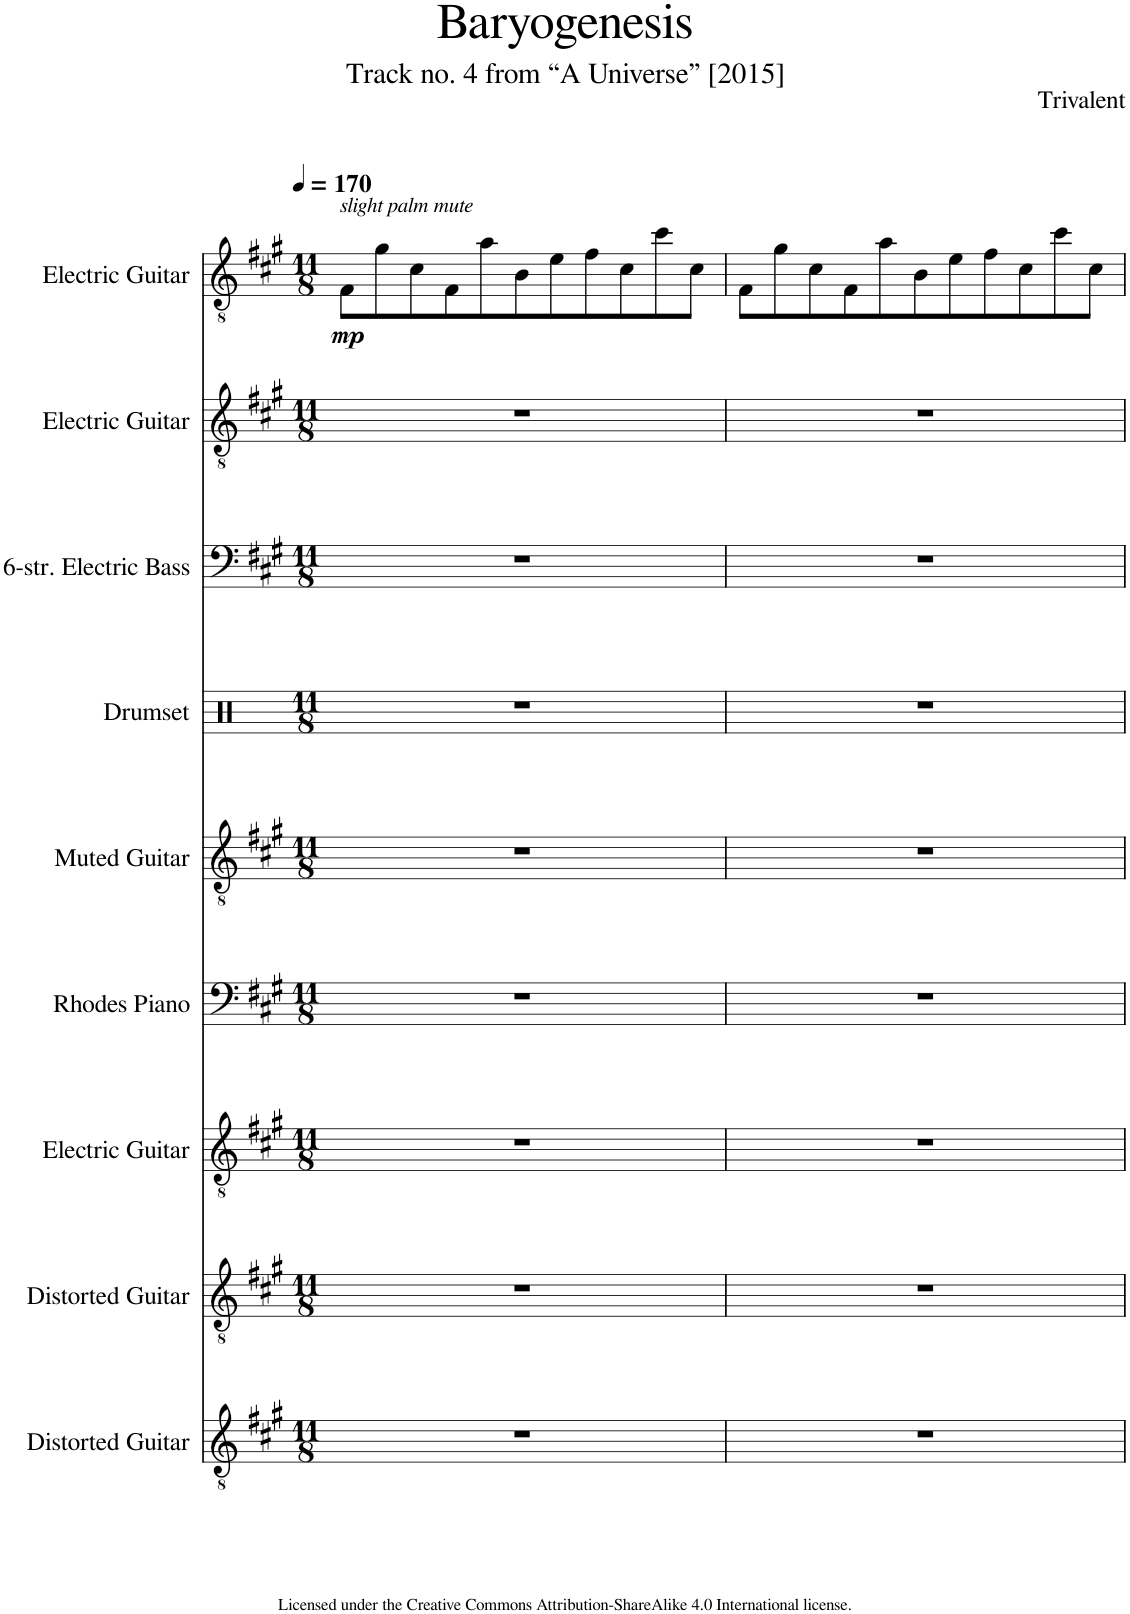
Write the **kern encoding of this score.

**kern	**kern	**kern	**kern	**kern	**kern	**kern	**kern	**kern	**dynam
*part9	*part8	*part7	*part6	*part5	*part4	*part3	*part2	*part1	*part1
*staff9	*staff8	*staff7	*staff6	*staff5	*staff4	*staff3	*staff2	*staff1	*staff1
*I"Distorted Guitar	*I"Distorted Guitar	*I"Electric Guitar	*I"Rhodes Piano	*I"Muted Guitar	*I"Drumset	*I"6-str. Electric Bass	*I"Electric Guitar	*I"Electric Guitar	*
*I'Dist. Guit.	*I'Dist. Guit.	*I'El. Guit.	*I'Rhodes	*I'Mute Guit.	*I'D. Set	*I'El. B.	*I'El. Guit.	*I'El. Guit.	*
*clefGv2	*clefGv2	*clefGv2	*clefF4	*clefGv2	*clefX	*clefF4	*clefGv2	*clefGv2	*
*	*	*	*	*	*	*Trd7c12	*	*	*
*k[f#c#g#]	*k[f#c#g#]	*k[f#c#g#]	*k[f#c#g#]	*k[f#c#g#]	*k[]	*k[f#c#g#]	*k[f#c#g#]	*k[f#c#g#]	*
*M11/8	*M11/8	*M11/8	*M11/8	*M11/8	*M11/8	*M11/8	*M11/8	*M11/8	*
*MM170	*MM170	*MM170	*MM170	*MM170	*MM170	*MM170	*MM170	*MM170	*
=1	=1	=1	=1	=1	=1	=1	=1	=1	=1
!	!	!	!	!	!	!	!	!LO:TX:a:i:t=slight palm mute	!
!	!	!	!	!	!	!	!	!	!LO:DY:b
8%11r	8%11r	8%11r	8%11r	8%11r	8%11r	8%11r	8%11r	8F#\L	mp
.	.	.	.	.	.	.	.	8g#\	.
.	.	.	.	.	.	.	.	8c#\	.
.	.	.	.	.	.	.	.	8F#\	.
.	.	.	.	.	.	.	.	8a\	.
.	.	.	.	.	.	.	.	8B\	.
.	.	.	.	.	.	.	.	8e\	.
.	.	.	.	.	.	.	.	8f#\	.
.	.	.	.	.	.	.	.	8c#\	.
.	.	.	.	.	.	.	.	8cc#\	.
.	.	.	.	.	.	.	.	8c#\J	.
=2	=2	=2	=2	=2	=2	=2	=2	=2	=2
8%11r	8%11r	8%11r	8%11r	8%11r	8%11r	8%11r	8%11r	8F#\L	.
.	.	.	.	.	.	.	.	8g#\	.
.	.	.	.	.	.	.	.	8c#\	.
.	.	.	.	.	.	.	.	8F#\	.
.	.	.	.	.	.	.	.	8a\	.
.	.	.	.	.	.	.	.	8B\	.
.	.	.	.	.	.	.	.	8e\	.
.	.	.	.	.	.	.	.	8f#\	.
.	.	.	.	.	.	.	.	8c#\	.
.	.	.	.	.	.	.	.	8cc#\	.
.	.	.	.	.	.	.	.	8c#\J	.
=	=	=	=	=	=	=	=	=	=
*-	*-	*-	*-	*-	*-	*-	*-	*-	*-
